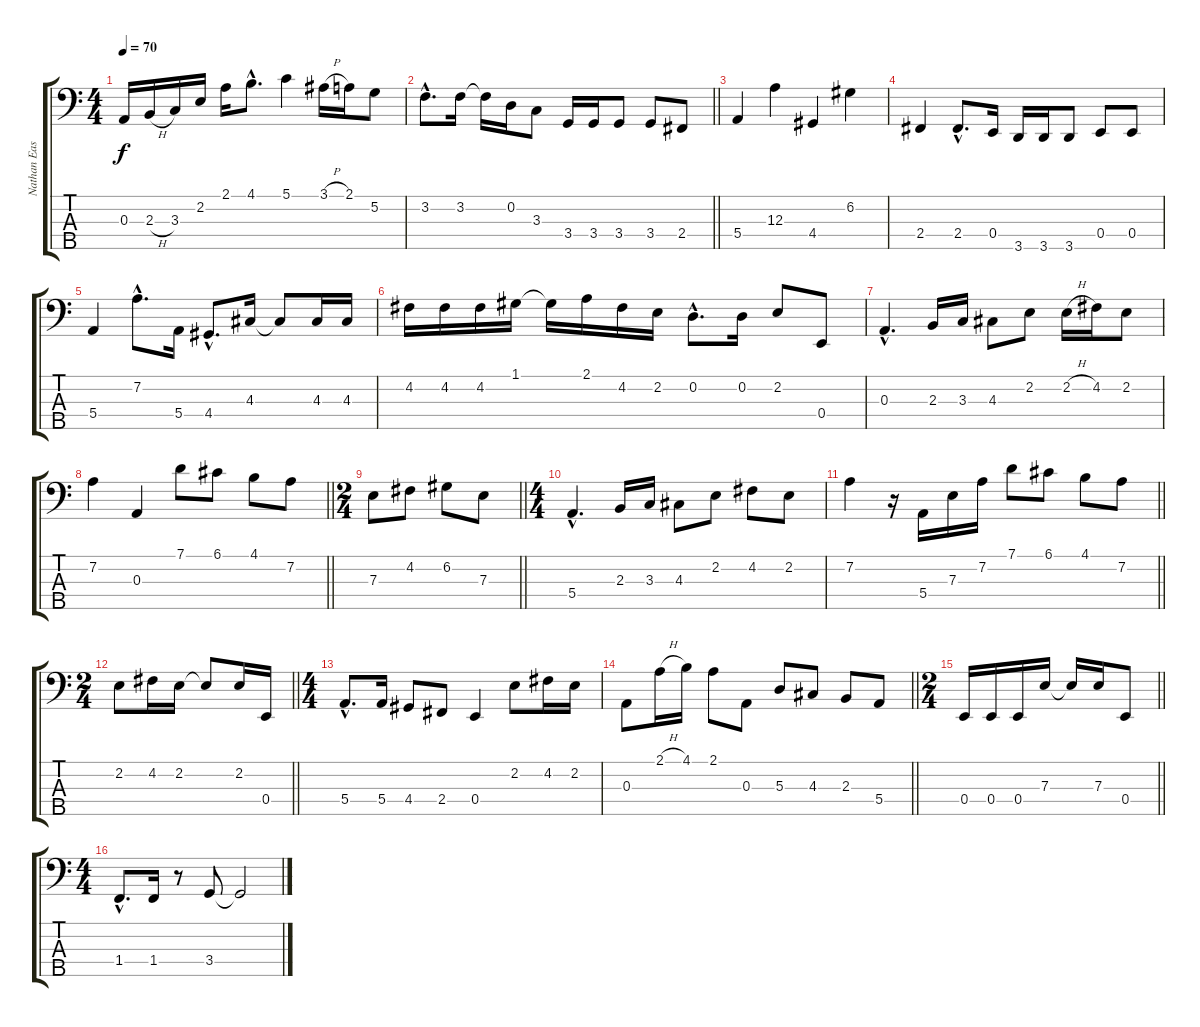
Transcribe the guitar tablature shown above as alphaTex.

\track ("Nathan East Bass" "Nathan Eas") {instrument electricbassfinger}
\staff {score tabs}
\tuning (G2 D2 A1 E1 B0) {hide}
\ts (4 4)
\tempo 70
\clef f4
\ks c
0.3.16{dy f} 2.3{h}.16 3.3.16 2.2.16 2.1.16 4.1{hac}.8{d} 5.1.4 3.1{h}.16 2.1.16 5.2.8 |
\barLineRight lightlight
3.2{hac}.8{d} 3.2.16 3.2{t}.16 0.2.16 3.3.8 3.4.16 3.4.16 3.4.8 3.4.8 2.4.8 |
5.4.4 12.3.4 4.4.4 6.2.4 |
2.4.4 2.4{hac}.8{d} 0.4.16 3.5.16 3.5.16 3.5.8 0.4.8 0.4.8 |
5.4.4 7.2{hac}.8{d} 5.4.16 4.4{hac}.8{d} 4.3.16 4.3{t}.8 4.3.16 4.3.16 |
4.2.16 4.2.16 4.2.16 1.1.16 1.1{t}.16 2.1.16 4.2.16 2.2.16 0.2{hac}.8{d} 0.2.16 2.2.8 0.4.8 |
0.3{hac}.4{d} 2.3.16 3.3.16 4.3.8 2.2.8 2.2{h}.16 4.2.16 2.2.8 |
\barLineRight lightlight
7.2.4 0.3.4 7.1.8 6.1.8 4.1.8 7.2.8 |
\ts (2 4)
\barLineRight lightlight
7.3.8 4.2.8 6.2.8 7.3.8 |
\ts (4 4)
5.4{hac}.4{d} 2.3.16 3.3.16 4.3.8 2.2.8 4.2.8 2.2.8 |
\barLineRight lightlight
7.2.4 r.16 5.4.16 7.3.16 7.2.16 7.1.8 6.1.8 4.1.8 7.2.8 |
\ts (2 4)
\barLineRight lightlight
2.2.8 4.2.16 2.2.16 2.2{t}.8 2.2.16 0.4.16 |
\ts (4 4)
5.4{hac}.8{d} 5.4.16 4.4.8 2.4.8 0.4.4 2.2.8 4.2.16 2.2.16 |
\barLineRight lightlight
0.3.8 2.1{h}.16 4.1.16 2.1.8 0.3.8 5.3.8 4.3.8 2.3.8 5.4.8 |
\ts (2 4)
\barLineRight lightlight
0.4.16 0.4.16 0.4.16 7.3.16 7.3{t}.16 7.3.16 0.4.8 |
\ts (4 4)
1.4{hac}.8{d} 1.4.16 r.8 3.4.8 3.4{t}.2
